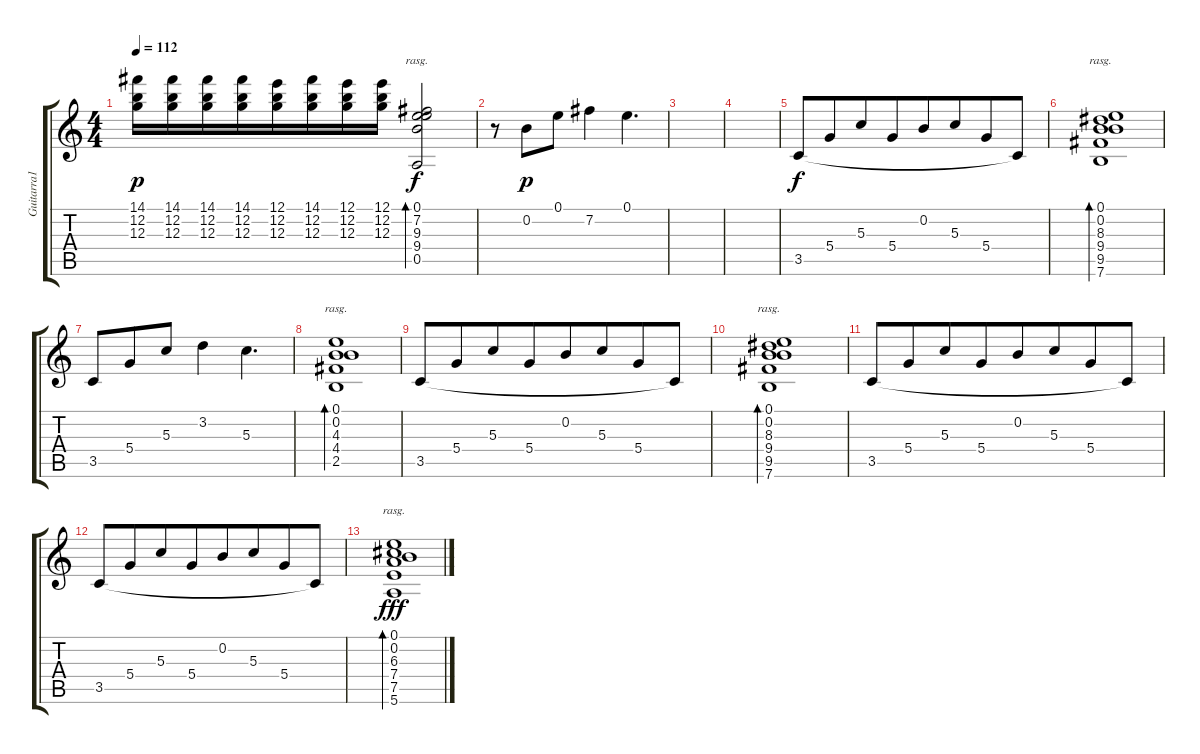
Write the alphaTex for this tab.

\track ("Guitarra1" "Guitarra1") {instrument electricguitarclean}
\staff {score tabs}
\tuning (E4 B3 G3 D3 A2 E2) {hide}
\ts (4 4)
\tempo 112
\clef g2
\ks c
(14.1 12.2 12.3).16{dy p} (14.1 12.2 12.3).16 (14.1 12.2 12.3).16 (14.1 12.2 12.3).16{beam merge} (12.1 12.2 12.3).16 (14.1 12.2 12.3).16 (12.1 12.2 12.3).16 (12.1 12.2 12.3).16 (0.1 7.2 9.3 9.4 0.5).2{bd 60 rasg ii dy f} |
r.8 0.2.8{dy p beam merge} 0.1.8 7.2.4 0.1.4{d} |
|
|
3.5.8{dy f} 5.4.8{beam merge} 5.3.8 5.4.8{beam merge} 0.2.8 5.3.8{beam merge} 5.4.8 3.5{t}.8 |
(0.1 0.2 8.3 9.4 9.5 7.6).1{bd 120 rasg ii} |
3.5.8 5.4.8{beam merge} 5.3.8 3.2.4 5.3.4{d} |
(0.1 0.2 4.3 4.4 2.5).1{bd 120 rasg ii} |
3.5.8 5.4.8{beam merge} 5.3.8 5.4.8{beam merge} 0.2.8 5.3.8{beam merge} 5.4.8 3.5{t}.8 |
(0.1 0.2 8.3 9.4 9.5 7.6).1{bd 120 rasg ii} |
3.5.8 5.4.8{beam merge} 5.3.8 5.4.8{beam merge} 0.2.8 5.3.8{beam merge} 5.4.8 3.5{t}.8 |
3.5.8 5.4.8{beam merge} 5.3.8 5.4.8{beam merge} 0.2.8 5.3.8{beam merge} 5.4.8 3.5{t}.8 |
(0.1 0.2 6.3 7.4 7.5 5.6).1{bd 120 rasg ii dy fff}
